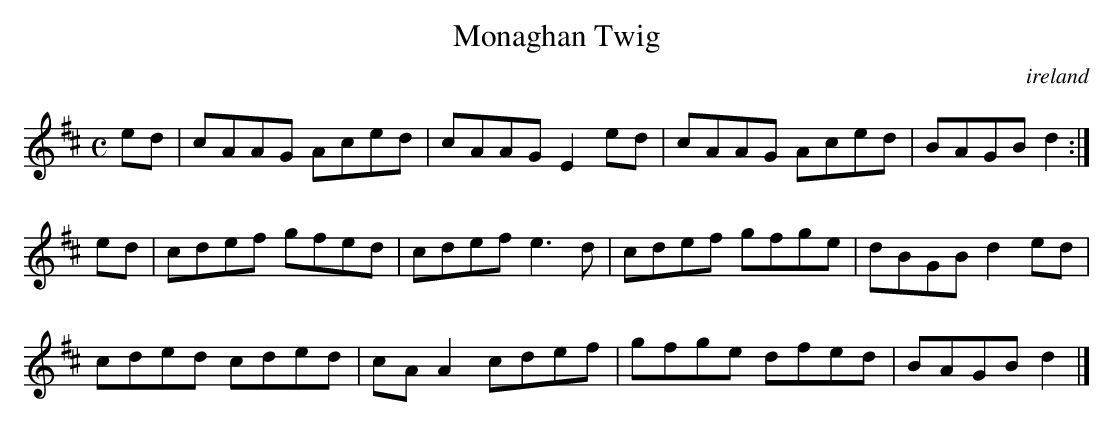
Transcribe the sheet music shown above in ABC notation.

X:1
T:Monaghan Twig
O:ireland
M:C
L:1/8
K:A Mixolydian
ed|cAAG Aced|cAAG E2ed|cAAG Aced|BAGB d2:|!
ed|cdef gfed|cdef e3d|cdef gfge|dBGB d2ed|!
cded cded|cAA2 cdef|gfge dfed|BAGB d2|]!
